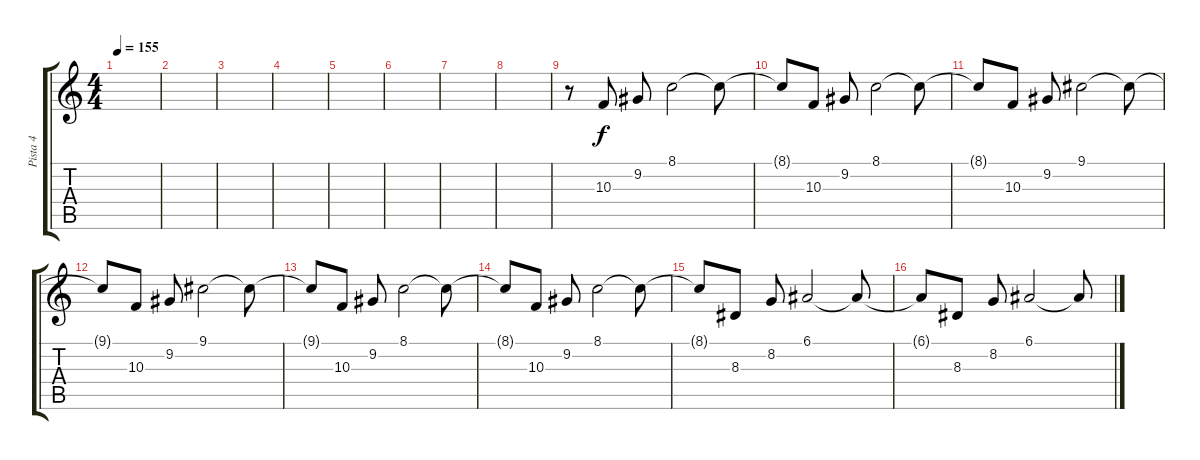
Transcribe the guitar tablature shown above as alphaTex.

\track ("Pista 4" "Pista 4") {instrument lead1square}
\staff {score tabs}
\tuning (E4 B3 G3 D3 A2 E2) {hide}
\ts (4 4)
\tempo 155
\clef g2
\ks c
|
|
|
|
|
|
|
|
r.8{volume 14} 10.3.8 9.2.8 8.1.2 8.1{t}.8 |
8.1{t}.8 10.3.8 9.2.8 8.1.2 8.1{t}.8 |
8.1{t}.8 10.3.8 9.2.8 9.1.2 9.1{t}.8 |
9.1{t}.8 10.3.8 9.2.8 9.1.2 9.1{t}.8 |
9.1{t}.8 10.3.8 9.2.8 8.1.2 8.1{t}.8 |
8.1{t}.8 10.3.8 9.2.8 8.1.2 8.1{t}.8 |
8.1{t}.8 8.3.8 8.2.8 6.1.2 6.1{t}.8 |
6.1{t}.8 8.3.8 8.2.8 6.1.2 6.1{t}.8
